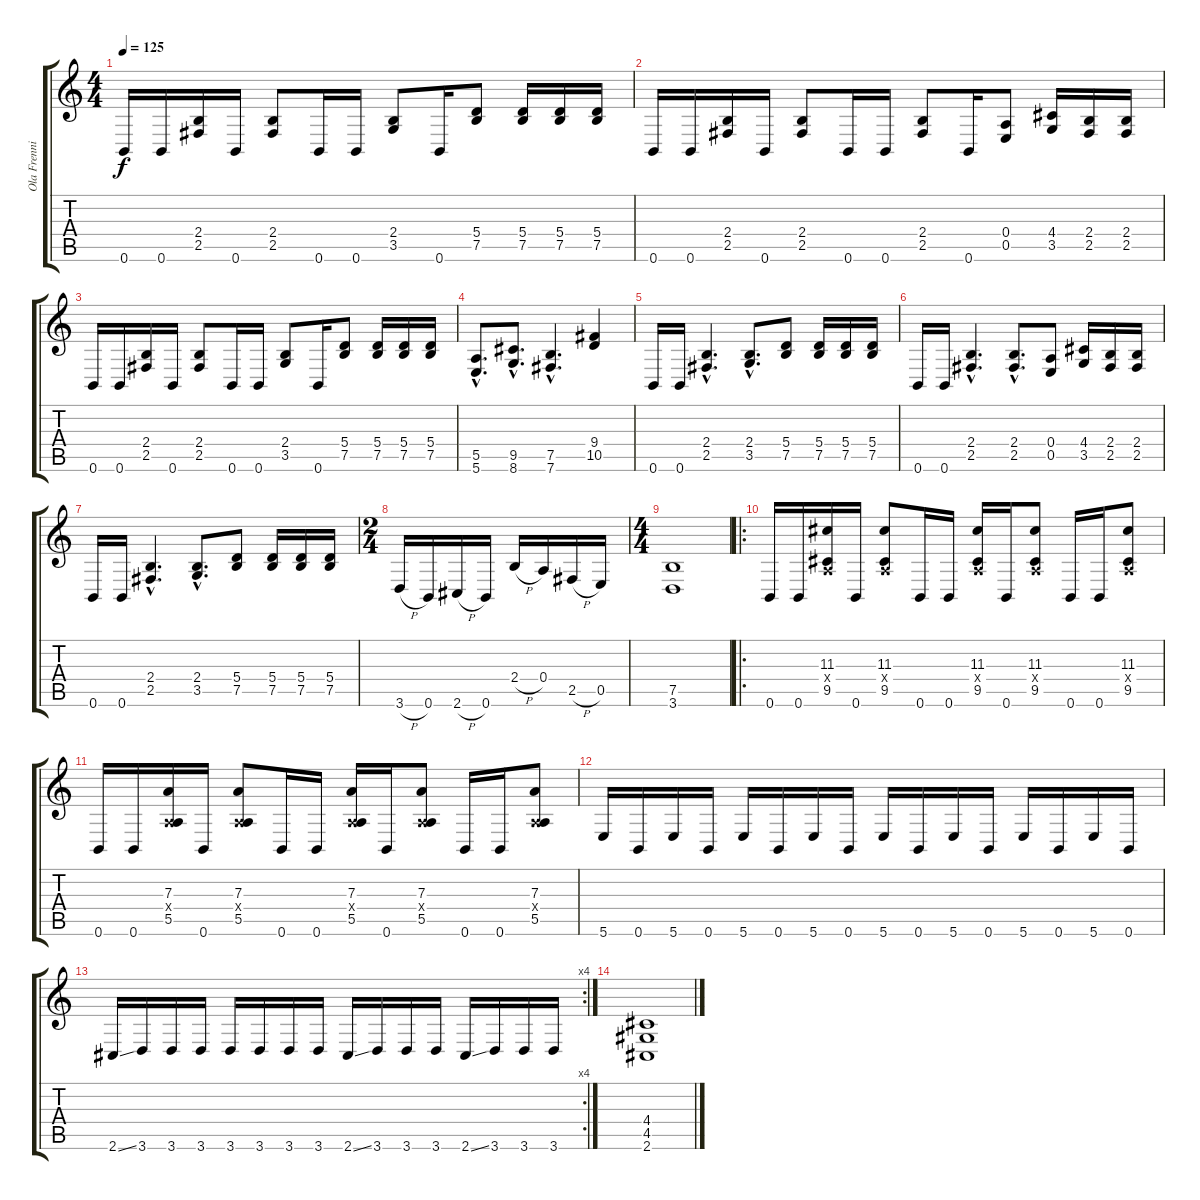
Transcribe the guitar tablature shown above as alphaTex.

\track ("Ola Frenning" "Ola Frenni") {instrument overdrivenguitar}
\staff {score tabs}
\tuning (B3 Gb3 D3 A2 E2 B1) {hide}
\ts (4 4)
\tempo 125
\clef g2
\ks c
0.6.16{dy f} 0.6.16 (2.4 2.5).16 0.6.16 (2.4 2.5).8 0.6.16 0.6.16 (2.4 3.5).8 0.6.16 (5.4 7.5).8 (5.4 7.5).16 (5.4 7.5).16 (5.4 7.5).16 |
0.6.16 0.6.16 (2.4 2.5).16 0.6.16 (2.4 2.5).8 0.6.16 0.6.16 (2.4 2.5).8 0.6.16 (0.4 0.5).8 (4.4 3.5).16 (2.4 2.5).16 (2.4 2.5).16 |
0.6.16 0.6.16 (2.4 2.5).16 0.6.16 (2.4 2.5).8 0.6.16 0.6.16 (2.4 3.5).8 0.6.16 (5.4 7.5).8 (5.4 7.5).16 (5.4 7.5).16 (5.4 7.5).16 |
(5.5{hac} 5.6{hac}).8{d} (9.5{hac} 8.6{hac}).8{d} (7.5{hac} 7.6{hac}).4{d} (9.4 10.5).4 |
0.6.16 0.6.16 (2.4{hac} 2.5{hac}).4{d} (2.4{hac} 3.5{hac}).8{d} (5.4 7.5).8 (5.4 7.5).16 (5.4 7.5).16 (5.4 7.5).16 |
0.6.16 0.6.16 (2.4{hac} 2.5{hac}).4{d} (2.4{hac} 2.5{hac}).8{d} (0.4 0.5).8 (4.4 3.5).16 (2.4 2.5).16 (2.4 2.5).16 |
0.6.16 0.6.16 (2.4{hac} 2.5{hac}).4{d} (2.4{hac} 3.5{hac}).8{d} (5.4 7.5).8 (5.4 7.5).16 (5.4 7.5).16 (5.4 7.5).16 |
\ts (2 4)
3.6{h}.16 0.6.16 2.6{h}.16 0.6.16 2.4{h}.16 0.4.16 2.5{h}.16 0.5.16 |
\ts (4 4)
(7.5 3.6).1 |
\ro
0.6.16 0.6.16 (11.3 0.4{x} 9.5).16 0.6.16 (11.3 0.4{x} 9.5).8 0.6.16 0.6.16 (11.3 0.4{x} 9.5).16 0.6.16 (11.3 0.4{x} 9.5).8 0.6.16 0.6.16 (11.3 0.4{x} 9.5).8 |
0.6.16 0.6.16 (7.3 0.4{x} 5.5).16 0.6.16 (7.3 0.4{x} 5.5).8 0.6.16 0.6.16 (7.3 0.4{x} 5.5).16 0.6.16 (7.3 0.4{x} 5.5).8 0.6.16 0.6.16 (7.3 0.4{x} 5.5).8 |
5.6.16 0.6.16 5.6.16 0.6.16 5.6.16 0.6.16 5.6.16 0.6.16 5.6.16 0.6.16 5.6.16 0.6.16 5.6.16 0.6.16 5.6.16 0.6.16 |
\rc 4
2.6{ss}.16 3.6.16 3.6.16 3.6.16 3.6.16 3.6.16 3.6.16 3.6.16 2.6{ss}.16 3.6.16 3.6.16 3.6.16 2.6{ss}.16 3.6.16 3.6.16 3.6.16 |
(4.4 4.5 2.6).1
